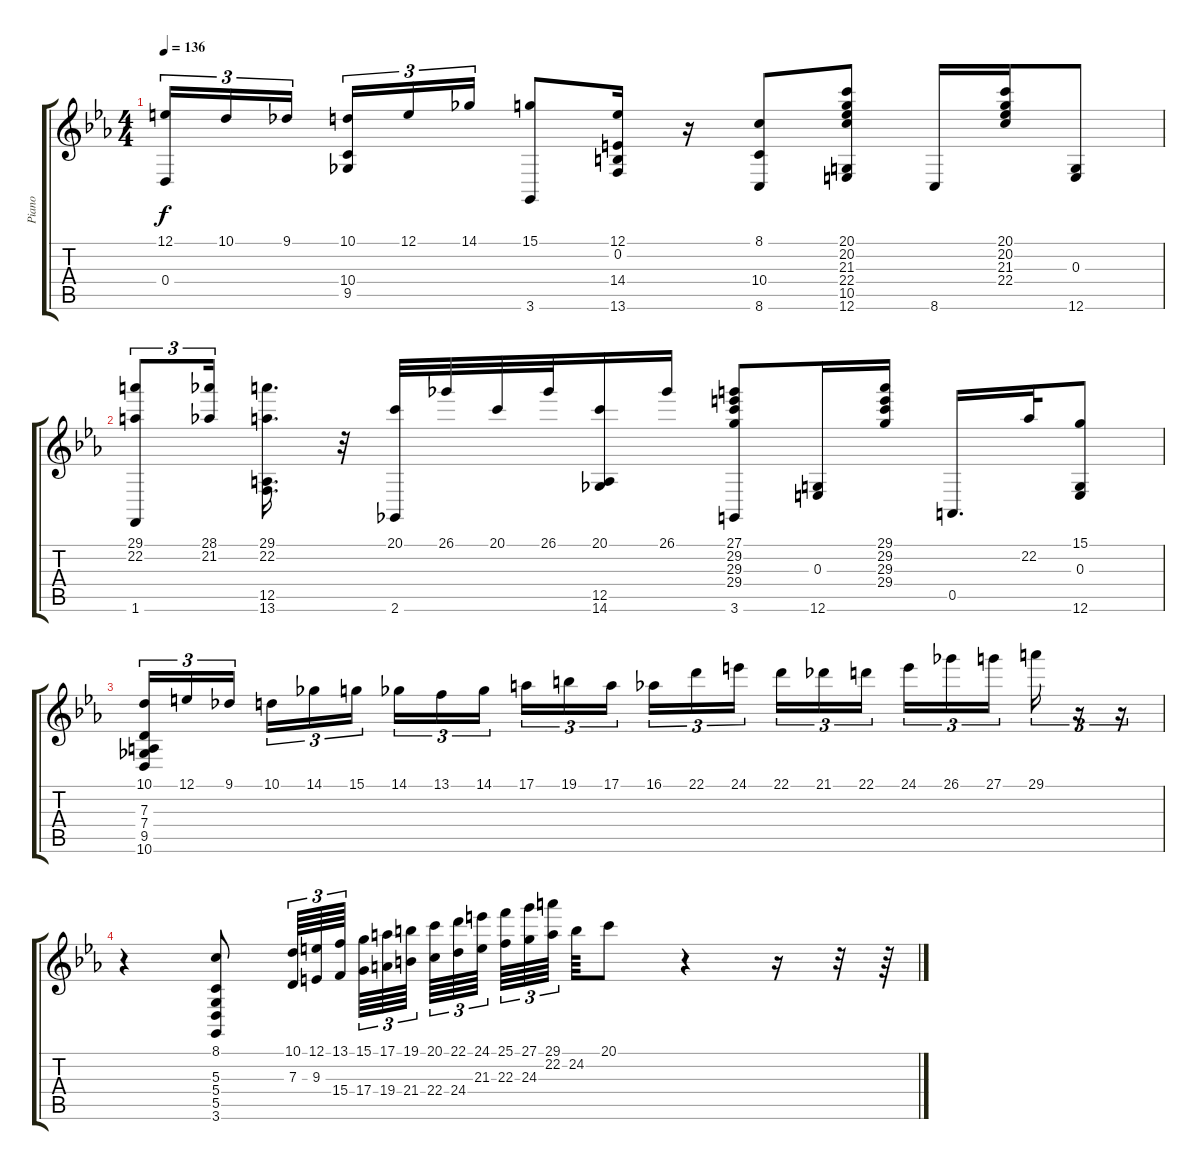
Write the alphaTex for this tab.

\track ("Piano" "Piano") {instrument brightacousticpiano}
\staff {score tabs}
\tuning (E4 B3 G3 D3 A2 E2) {hide}
\ts (4 4)
\tempo 136
\clef g2
\ks cminor
(12.1 0.4).16{tu (3 2) dy f} 10.1.16{tu (3 2)} 9.1.16{tu (3 2) beam splitsecondary} (10.1 10.4 9.5).16{tu (3 2)} 12.1.16{tu (3 2)} 14.1.16{tu (3 2)} (15.1 3.6).8 (12.1 0.2 14.4 13.6).16 r.16 (8.1 10.4 8.6).8 (20.1 20.2 21.3 22.4 10.5 12.6).8 8.6.16 (20.1 20.2 21.3 22.4).16 (0.3 12.6).8 |
(29.1 22.2 1.6).8{tu (3 2)} (28.1 21.2).16{tu (3 2)} (29.1 22.2 12.5 13.6).16{d} r.32 (20.1 2.6).32 26.1.32 20.1.32 26.1.32 (20.1 12.5 14.6).16 26.1.16 (27.1 29.2 29.3 29.4 3.6).8 (0.3 12.6).16 (29.1 29.2 29.3 29.4).16 0.5.16{d} 22.2.32 (15.1 0.3 12.6).8 |
(10.1 7.3 7.4 9.5 10.6).16{tu (3 2)} 12.1.16{tu (3 2)} 9.1.16{tu (3 2) beam splitsecondary} 10.1.16{tu (3 2)} 14.1.16{tu (3 2)} 15.1.16{tu (3 2)} 14.1.16{tu (3 2)} 13.1.16{tu (3 2)} 14.1.16{tu (3 2) beam splitsecondary} 17.1.16{tu (3 2)} 19.1.16{tu (3 2)} 17.1.16{tu (3 2)} 16.1.16{tu (3 2)} 22.1.16{tu (3 2)} 24.1.16{tu (3 2) beam splitsecondary} 22.1.16{tu (3 2)} 21.1.16{tu (3 2)} 22.1.16{tu (3 2)} 24.1.16{tu (3 2)} 26.1.16{tu (3 2)} 27.1.16{tu (3 2) beam splitsecondary} 29.1.16{tu (3 2)} r.16{tu (3 2)} r.16{tu (3 2)} |
r.4 (8.1 5.3 5.4 5.5 3.6).8 (10.1 7.3).64{tu (3 2)} (12.1 9.3).64{tu (3 2)} (13.1 15.4).64{tu (3 2) beam splitsecondary} (15.1 17.4).64{tu (3 2)} (17.1 19.4).64{tu (3 2)} (19.1 21.4).64{tu (3 2) beam splitsecondary} (20.1 22.4).64{tu (3 2)} (22.1 24.4).64{tu (3 2)} (24.1 21.3).64{tu (3 2) beam splitsecondary} (25.1 22.3).64{tu (3 2)} (27.1 24.3).64{tu (3 2)} (29.1 22.2).64{tu (3 2)} 24.2.64 20.1.8 r.4 r.16 r.32 r.64
